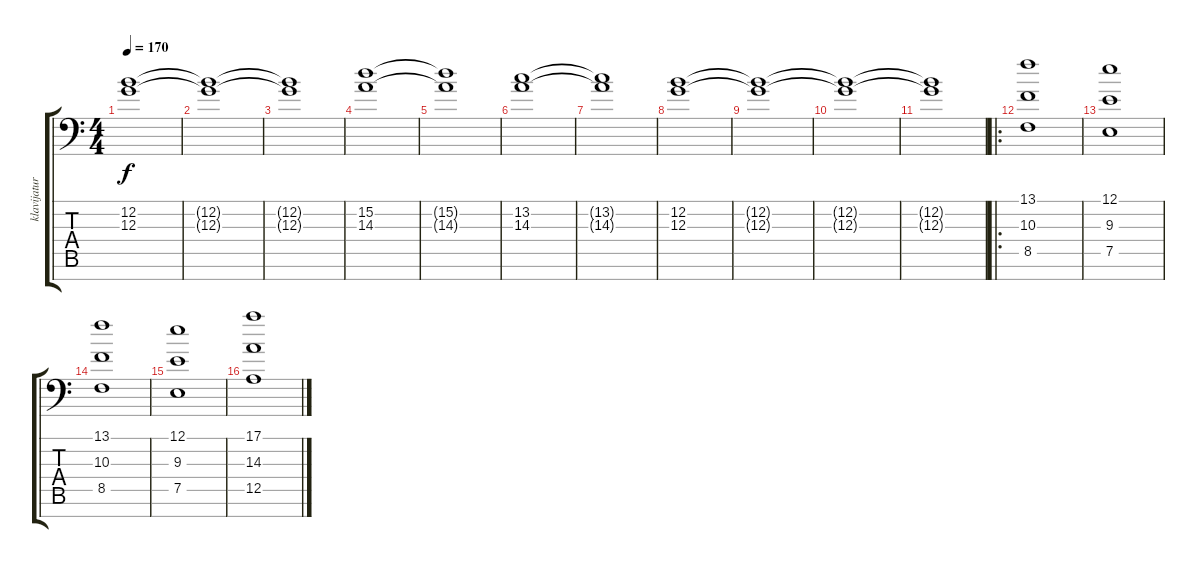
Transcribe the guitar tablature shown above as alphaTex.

\track ("klavijatura 1" "klavijatur") {instrument pad4choir}
\staff {score tabs}
\tuning (E4 B3 G3 D3 A2 E2 A1) {hide}
\ts (4 4)
\tempo 170
\clef f4
\ks c
(12.2{t} 12.3{t}).1{dy f} |
(12.2{t} 12.3{t}).1 |
(12.2{t} 12.3{t}).1 |
(15.2 14.3).1 |
(15.2{t} 14.3{t}).1 |
(13.2 14.3).1 |
(13.2{t} 14.3{t}).1 |
(12.2 12.3).1 |
(12.2{t} 12.3{t}).1 |
(12.2{t} 12.3{t}).1 |
(12.2{t} 12.3{t}).1 |
\ro
(13.1 10.3 8.5).1 |
(12.1 9.3 7.5).1 |
(13.1 10.3 8.5).1 |
(12.1 9.3 7.5).1 |
(17.1 14.3 12.5).1
